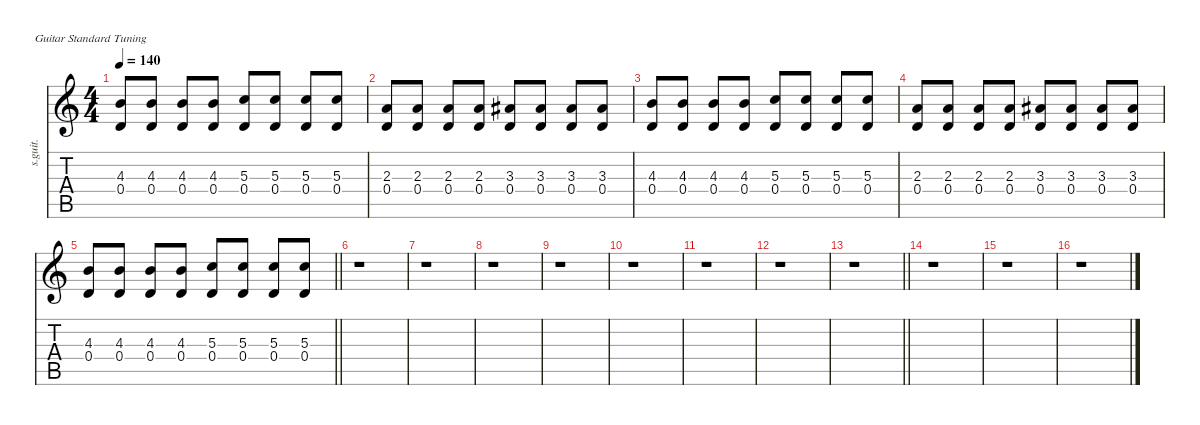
\defaultSystemsLayout 4
\hideDynamics
\bracketExtendMode nobrackets
\otherSystemsTrackNameOrientation horizontal
\track ("Gtr. II" "s.guit.") {defaultSystemsLayout 8 instrument overdrivenguitar}
\staff {score tabs}
\tuning (E4 B3 G3 D3 A2 E2)
\ts (4 4)
\tempo 140
\clef g2
\ks aminor
(4.3 0.4).8{dy f beam Up} (4.3 0.4).8{beam Up} (4.3 0.4).8{beam Up} (4.3 0.4).8{beam Up} (5.3 0.4).8{beam Up} (5.3 0.4).8{beam Up} (5.3 0.4).8{beam Up} (5.3 0.4).8{beam Up} |
(2.3 0.4).8{beam Up} (2.3 0.4).8{beam Up} (2.3 0.4).8{beam Up} (2.3 0.4).8{beam Up} (3.3{acc #} 0.4).8{beam Up} (3.3{acc #} 0.4).8{beam Up} (3.3{acc #} 0.4).8{beam Up} (3.3{acc #} 0.4).8{beam Up} |
(4.3 0.4).8{beam Up} (4.3 0.4).8{beam Up} (4.3 0.4).8{beam Up} (4.3 0.4).8{beam Up} (5.3 0.4).8{beam Up} (5.3 0.4).8{beam Up} (5.3 0.4).8{beam Up} (5.3 0.4).8{beam Up} |
(2.3 0.4).8{beam Up} (2.3 0.4).8{beam Up} (2.3 0.4).8{beam Up} (2.3 0.4).8{beam Up} (3.3{acc #} 0.4).8{beam Up} (3.3{acc #} 0.4).8{beam Up} (3.3{acc #} 0.4).8{beam Up} (3.3{acc #} 0.4).8{beam Up} |
\barLineRight lightlight
(4.3 0.4).8{beam Up} (4.3 0.4).8{beam Up} (4.3 0.4).8{beam Up} (4.3 0.4).8{beam Up} (5.3 0.4).8{beam Up} (5.3 0.4).8{beam Up} (5.3 0.4).8{beam Up} (5.3 0.4).8{beam Up} |
r.1{beam Down} |
r.1{beam Down} |
r.1{beam Down} |
r.1{beam Down} |
r.1{beam Down} |
r.1{beam Down} |
r.1{beam Down} |
\barLineRight lightlight
r.1{beam Down} |
r.1{beam Down} |
r.1{beam Down} |
r.1{beam Down}
